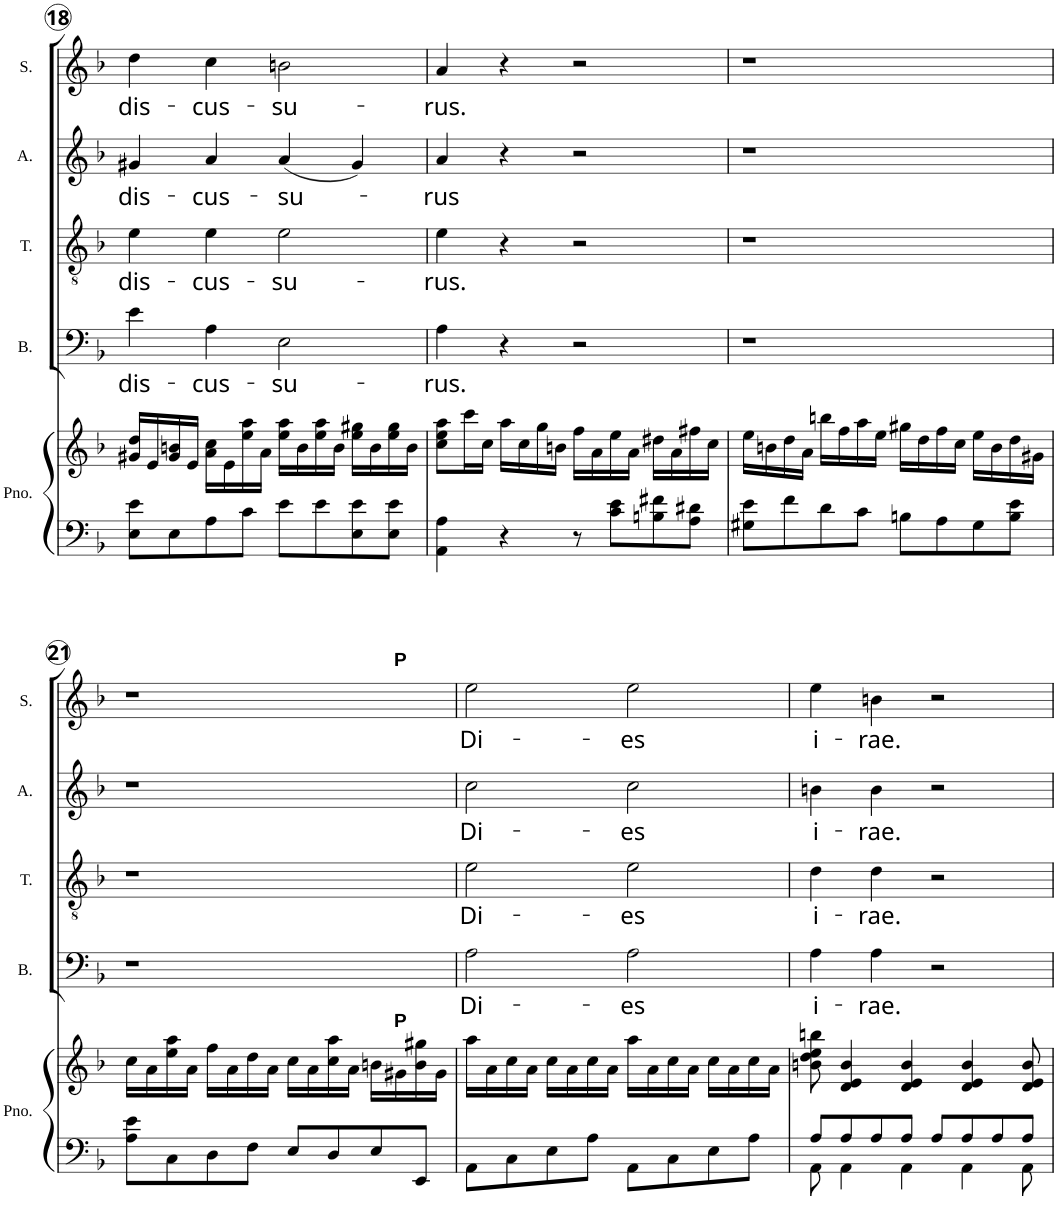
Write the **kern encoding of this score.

**kern	**kern	**kern	**text	**kern	**text	**kern	**text	**kern	**text
*part5	*part5	*part4	*part4	*part3	*part3	*part2	*part2	*part1	*part1
*staff6	*staff5	*staff4	*staff4	*staff3	*staff3	*staff2	*staff2	*staff1	*staff1
*I"Piano	*	*I"Bass	*	*I"Tenor	*	*I"Alto	*	*I"Soprano	*
*I'Pno.	*	*I'B.	*	*I'T.	*	*I'A.	*	*I'S.	*
!!LO:PB:g=z
*clefF4	*clefG2	*clefF4	*	*clefGv2	*	*clefG2	*	*clefG2	*
*k[b-]	*k[b-]	*k[b-]	*	*k[b-]	*	*k[b-]	*	*k[b-]	*
*F:	*F:	*F:	*	*F:	*	*F:	*	*F:	*
*M4/4	*M4/4	*M4/4	*	*M4/4	*	*M4/4	*	*M4/4	*
*met(c)	*met(c)	*met(c)	*	*met(c)	*	*met(c)	*	*met(c)	*
=18	=18	=18	=18	=18	=18	=18	=18	=18	=18
!	!	!	!LO:LY:b	!	!LO:LY:b	!	!LO:LY:b	!	!LO:LY:b
8E\ 8e\L	16g#X/ 16dd/LL	4e\	dis-	4e\	dis-	4g#X/	dis-	4dd\	dis-
.	16e/	.	.	.	.	.	.	.	.
8E\	16g#/ 16bn/	.	.	.	.	.	.	.	.
.	16e/JJ	.	.	.	.	.	.	.	.
!	!	!	!LO:LY:b	!	!LO:LY:b	!	!LO:LY:b	!	!LO:LY:b
8A\	16a\ 16cc\LL	4A\	-cus-	4e\	-cus-	4a/	-cus-	4cc\	-cus-
.	16e\	.	.	.	.	.	.	.	.
8c\J	16ee\ 16aa\	.	.	.	.	.	.	.	.
.	16a\JJ	.	.	.	.	.	.	.	.
!	!	!	!LO:LY:b	!	!LO:LY:b	!	!LO:LY:b	!	!LO:LY:b
8e\L	16ee\ 16aa\LL	2E\	-su-	2e\	-su-	(<4a/	-su-	2bn\	-su-
.	16b\	.	.	.	.	.	.	.	.
8e\	16ee\ 16aa\	.	.	.	.	.	.	.	.
.	16b\JJ	.	.	.	.	.	.	.	.
8E\ 8e\	16ee\ 16gg#X\LL	.	.	.	.	4g#/)	.	.	.
.	16b\	.	.	.	.	.	.	.	.
8E\ 8e\J	16ee\ 16gg#\	.	.	.	.	.	.	.	.
.	16b\JJ	.	.	.	.	.	.	.	.
=19	=19	=19	=19	=19	=19	=19	=19	=19	=19
!	!	!	!LO:LY:b	!	!LO:LY:b	!	!LO:LY:b	!	!LO:LY:b
4AA\ 4A\	8cc\ 8ee\ 8aa\L	4A\	-rus.	4e\	-rus.	4a/	-rus	4a/	-rus.
.	16ccc\L	.	.	.	.	.	.	.	.
.	16cc\JJ	.	.	.	.	.	.	.	.
4r	16aa\LL	4r	.	4r	.	4r	.	4r	.
.	16cc\	.	.	.	.	.	.	.	.
.	16gg\	.	.	.	.	.	.	.	.
.	16bn\JJ	.	.	.	.	.	.	.	.
8r	16ff\LL	2r	.	2r	.	2r	.	2r	.
.	16a\	.	.	.	.	.	.	.	.
8c\ 8e\L	16ee\	.	.	.	.	.	.	.	.
.	16a\JJ	.	.	.	.	.	.	.	.
8Bn\ 8f#X\	16dd#X\LL	.	.	.	.	.	.	.	.
.	16a\	.	.	.	.	.	.	.	.
8A\ 8d#X\J	16ff#X\	.	.	.	.	.	.	.	.
.	16cc\JJ	.	.	.	.	.	.	.	.
=20	=20	=20	=20	=20	=20	=20	=20	=20	=20
8G#X\ 8e\L	16ee\LL	1r	.	1r	.	1r	.	1r	.
.	16bn\	.	.	.	.	.	.	.	.
8f\	16dd\	.	.	.	.	.	.	.	.
.	16a\JJ	.	.	.	.	.	.	.	.
8d\	16bbn\LL	.	.	.	.	.	.	.	.
.	16ff\	.	.	.	.	.	.	.	.
8c\J	16aa\	.	.	.	.	.	.	.	.
.	16ee\JJ	.	.	.	.	.	.	.	.
8Bn\L	16gg#X\LL	.	.	.	.	.	.	.	.
.	16dd\	.	.	.	.	.	.	.	.
8A\	16ff\	.	.	.	.	.	.	.	.
.	16cc\JJ	.	.	.	.	.	.	.	.
8G#\	16ee\LL	.	.	.	.	.	.	.	.
.	16b\	.	.	.	.	.	.	.	.
8B\ 8e\J	16dd\	.	.	.	.	.	.	.	.
.	16g#X\JJ	.	.	.	.	.	.	.	.
!!LO:LB:g=z
=21	=21	=21	=21	=21	=21	=21	=21	=21	=21
*	*	*	*	*	*	*	*	*^	*
8A\ 8e\L	16cc\LL	1r	.	1r	.	1r	.	1r	2ryy	.
.	16a\	.	.	.	.	.	.	.	.	.
8C\	16ee\ 16aa\	.	.	.	.	.	.	.	.	.
.	16a\JJ	.	.	.	.	.	.	.	.	.
8D\	16ff\LL	.	.	.	.	.	.	.	.	.
.	16a\	.	.	.	.	.	.	.	.	.
8F\J	16dd\	.	.	.	.	.	.	.	.	.
.	16a\JJ	.	.	.	.	.	.	.	.	.
8E/L	16cc\LL	.	.	.	.	.	.	.	4ryy	.
.	16a\	.	.	.	.	.	.	.	.	.
8D/	16cc\ 16aa\	.	.	.	.	.	.	.	.	.
.	16a\JJ	.	.	.	.	.	.	.	.	.
8E/	16bn\LL	.	.	.	.	.	.	.	16ryy	.
!	!	!	!	!	!	!	!	!	!LO:TX:a:B:t=P	!
!	!LO:TX:a:B:t=P	!	!	!	!	!	!	!	!	!
.	16g#X\	.	.	.	.	.	.	.	8.ryy	.
8EE/J	16b\ 16gg#X\	.	.	.	.	.	.	.	.	.
.	16g#\JJ	.	.	.	.	.	.	.	.	.
=22	=22	=22	=22	=22	=22	=22	=22	=22	=22	=22
!	!	!	!LO:LY:b	!	!LO:LY:b	!	!LO:LY:b	!	!	!LO:LY:b
*	*	*	*	*	*	*	*	*v	*v	*
8AA\L	16aa\LL	2A\	Di-	2e\	Di-	2cc\	Di-	2ee\	Di-
.	16a\	.	.	.	.	.	.	.	.
8C\	16cc\	.	.	.	.	.	.	.	.
.	16a\JJ	.	.	.	.	.	.	.	.
8E\	16cc\LL	.	.	.	.	.	.	.	.
.	16a\	.	.	.	.	.	.	.	.
8A\J	16cc\	.	.	.	.	.	.	.	.
.	16a\JJ	.	.	.	.	.	.	.	.
!	!	!	!LO:LY:b	!	!LO:LY:b	!	!LO:LY:b	!	!LO:LY:b
8AA\L	16aa\LL	2A\	-es	2e\	-es	2cc\	-es	2ee\	-es
.	16a\	.	.	.	.	.	.	.	.
8C\	16cc\	.	.	.	.	.	.	.	.
.	16a\JJ	.	.	.	.	.	.	.	.
8E\	16cc\LL	.	.	.	.	.	.	.	.
.	16a\	.	.	.	.	.	.	.	.
8A\J	16cc\	.	.	.	.	.	.	.	.
.	16a\JJ	.	.	.	.	.	.	.	.
=23	=23	=23	=23	=23	=23	=23	=23	=23	=23
*^	*	*	*	*	*	*	*	*	*
!	!	!	!	!LO:LY:b	!	!LO:LY:b	!	!LO:LY:b	!	!LO:LY:b
8A/L	8AA\	8bn\ 8dd\ 8ee\ 8bbn\	4A\	i-	4d\	i-	4bn\	i-	4ee\	i-
8A/	4AA\	4d/ 4e/ 4b/	.	.	.	.	.	.	.	.
!	!	!	!	!LO:LY:b	!	!LO:LY:b	!	!LO:LY:b	!	!LO:LY:b
8A/	.	.	4A\	-rae.	4d\	-rae.	4b\	-rae.	4bn\	-rae.
8A/J	4AA\	4d/ 4e/ 4b/	.	.	.	.	.	.	.	.
8A/L	.	.	2r	.	2r	.	2r	.	2r	.
8A/	4AA\	4d/ 4e/ 4b/	.	.	.	.	.	.	.	.
8A/	.	.	.	.	.	.	.	.	.	.
8A/J	8AA\	8d/ 8e/ 8b/	.	.	.	.	.	.	.	.
*v	*v	*	*	*	*	*	*	*	*	*
=	=	=	=	=	=	=	=	=	=
*-	*-	*-	*-	*-	*-	*-	*-	*-	*-
